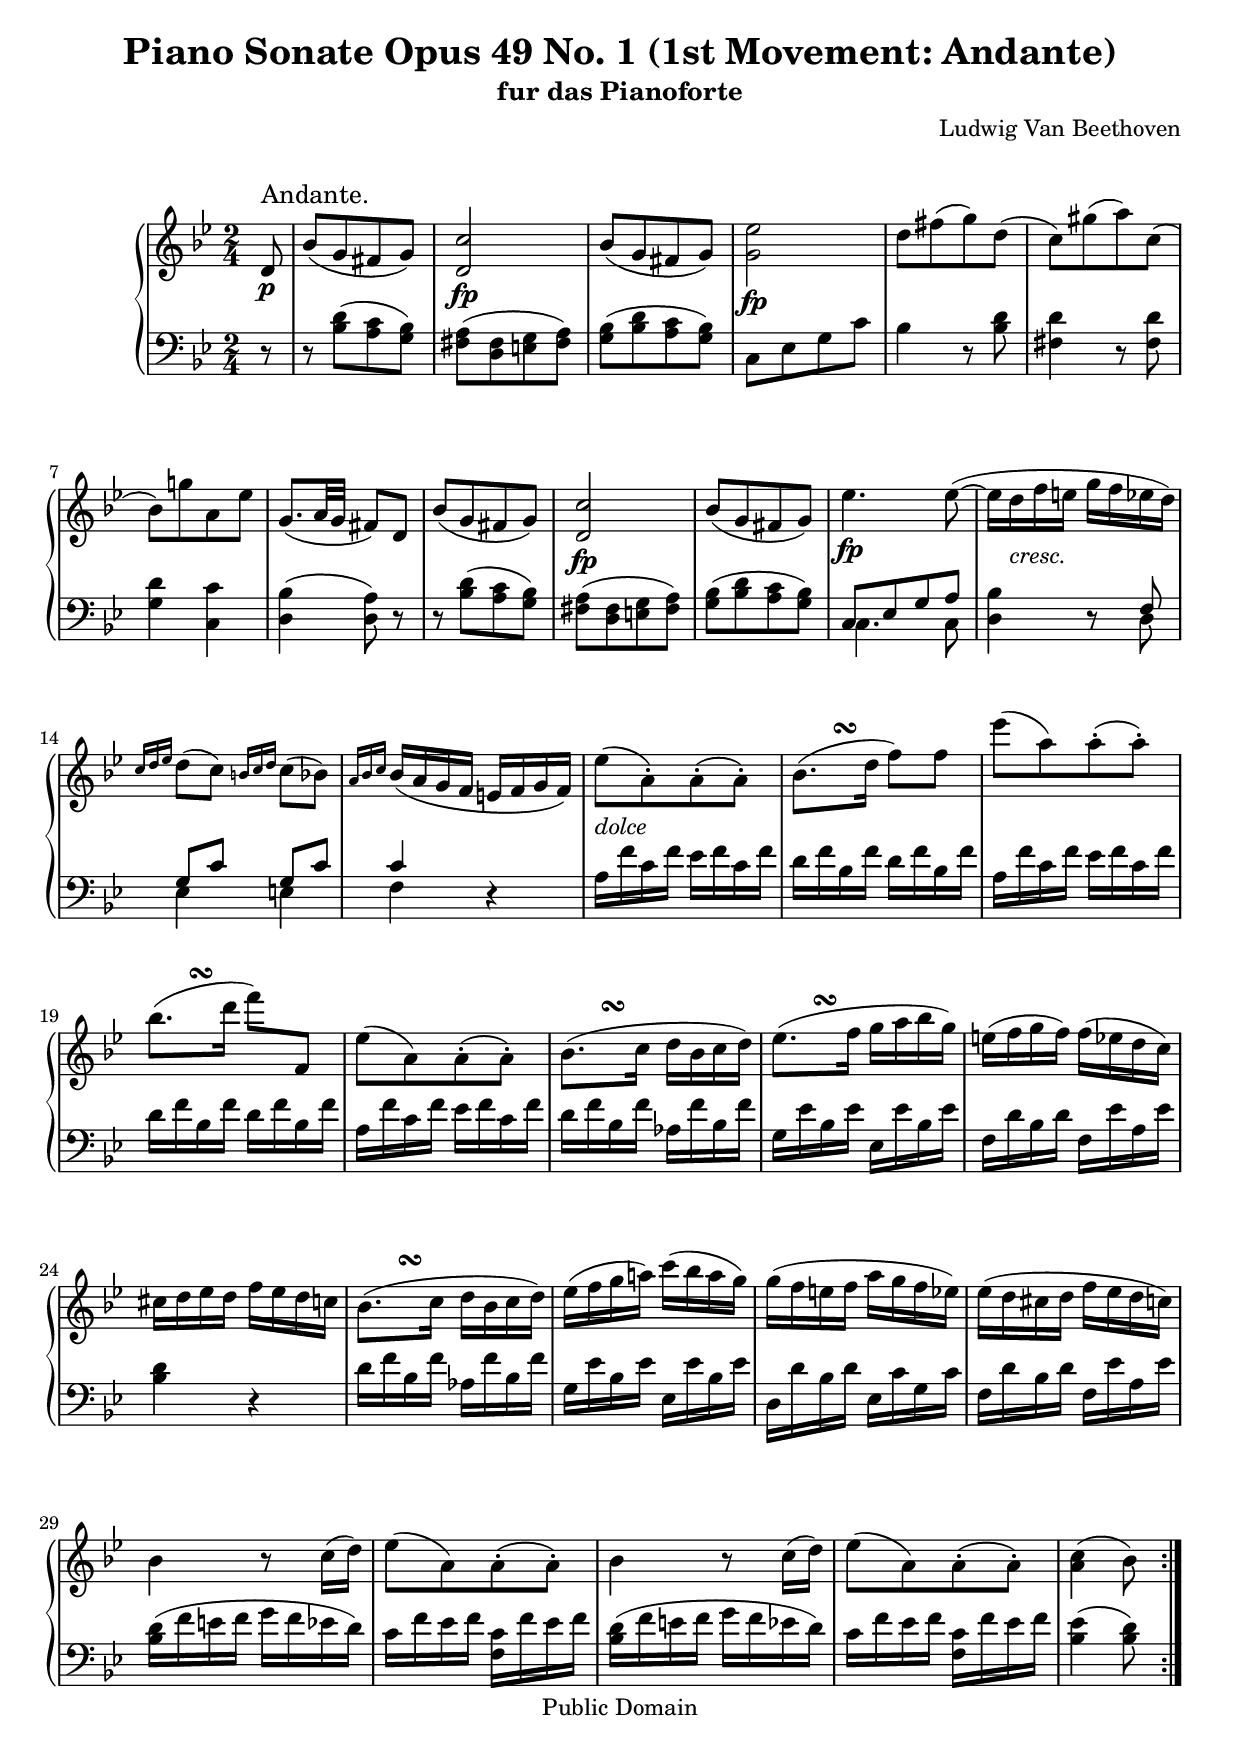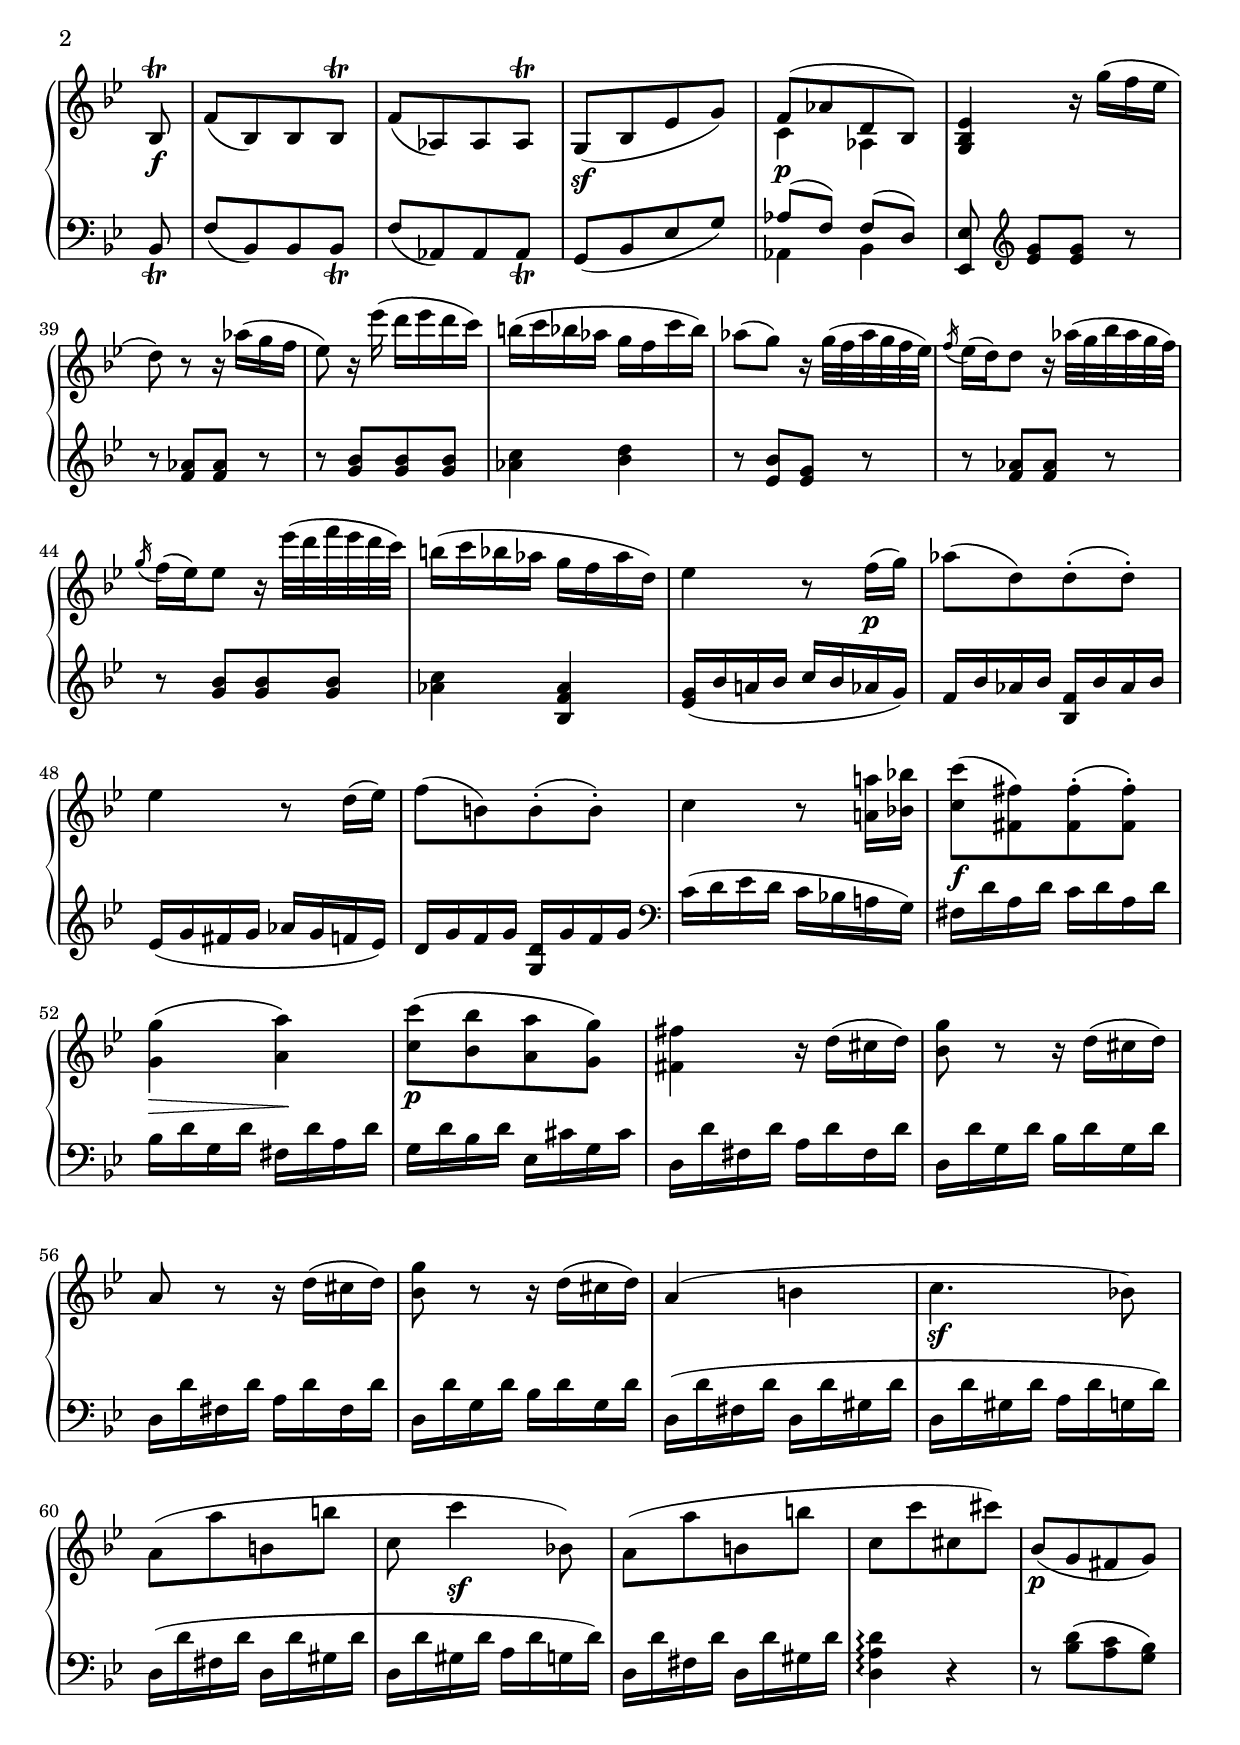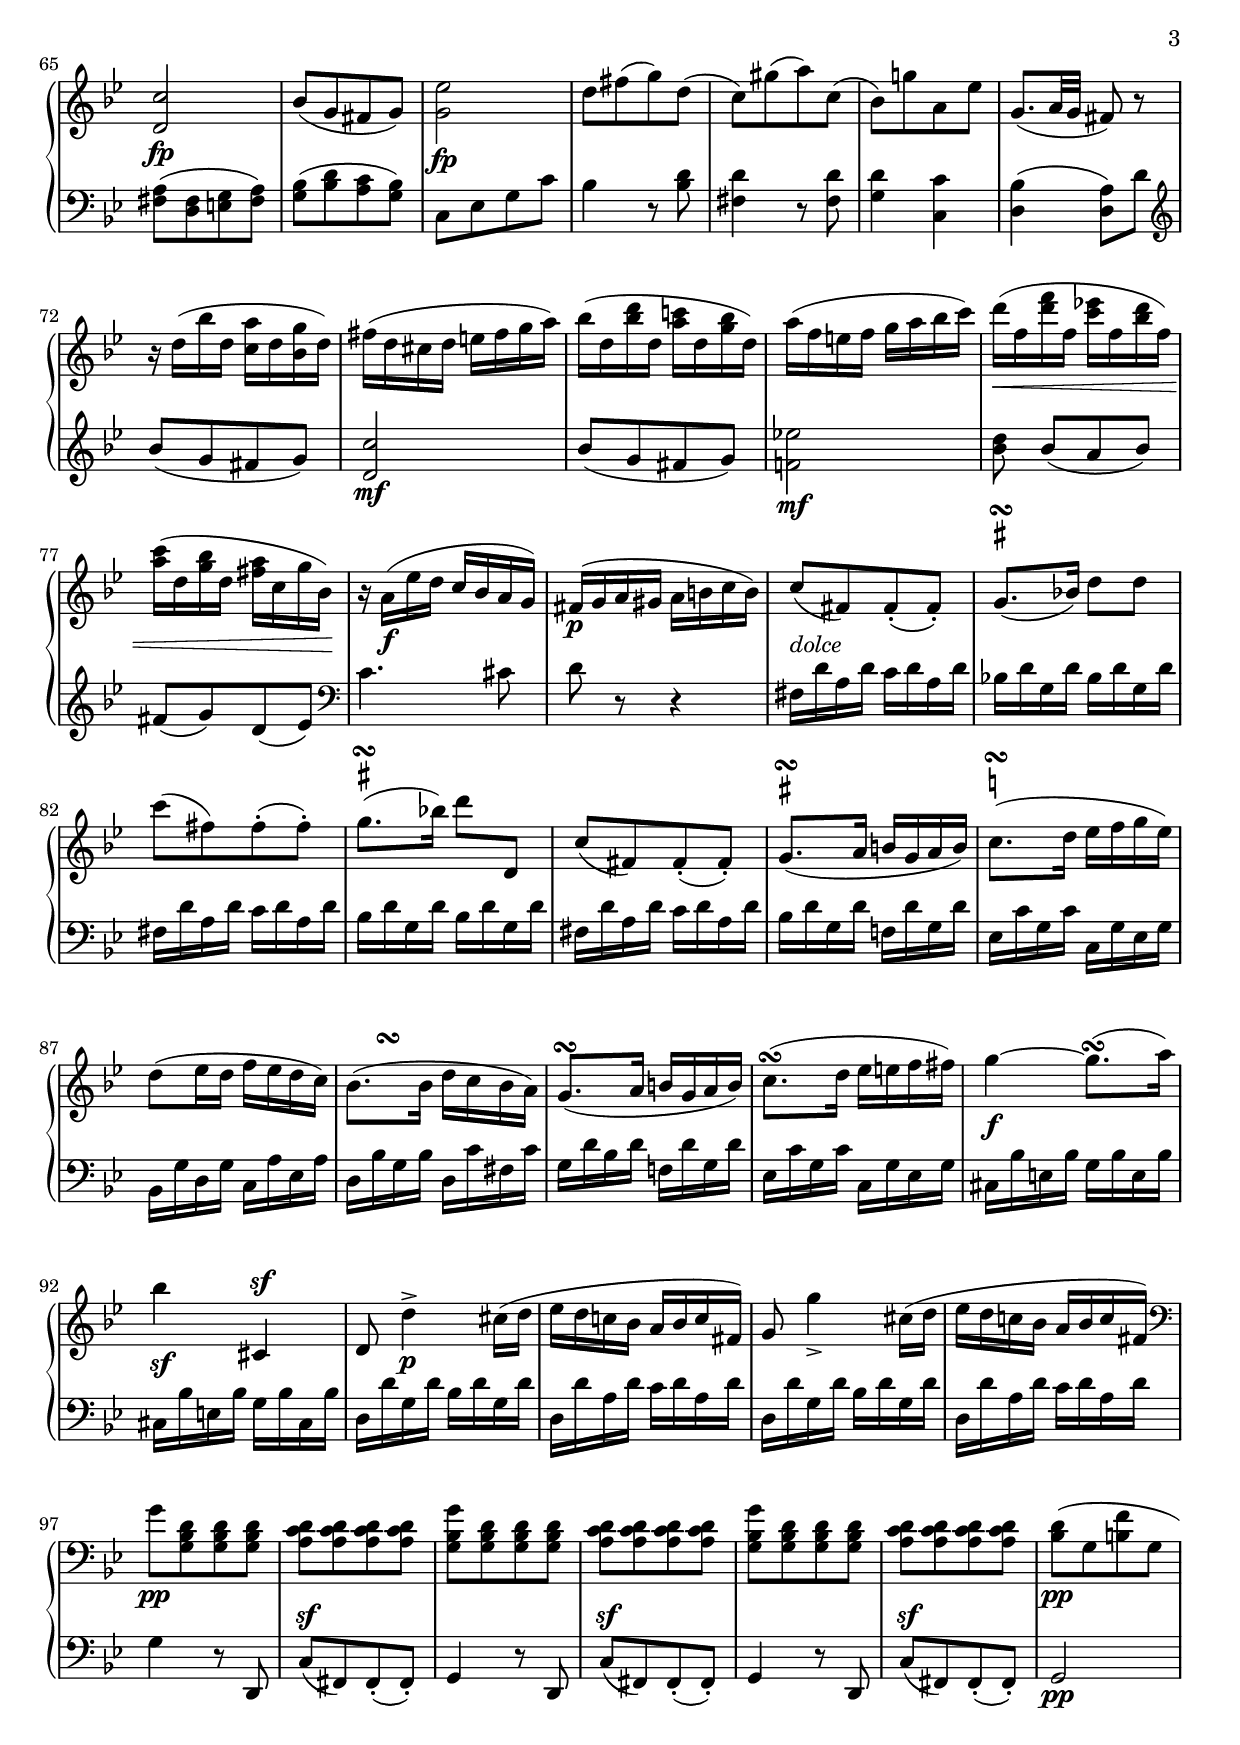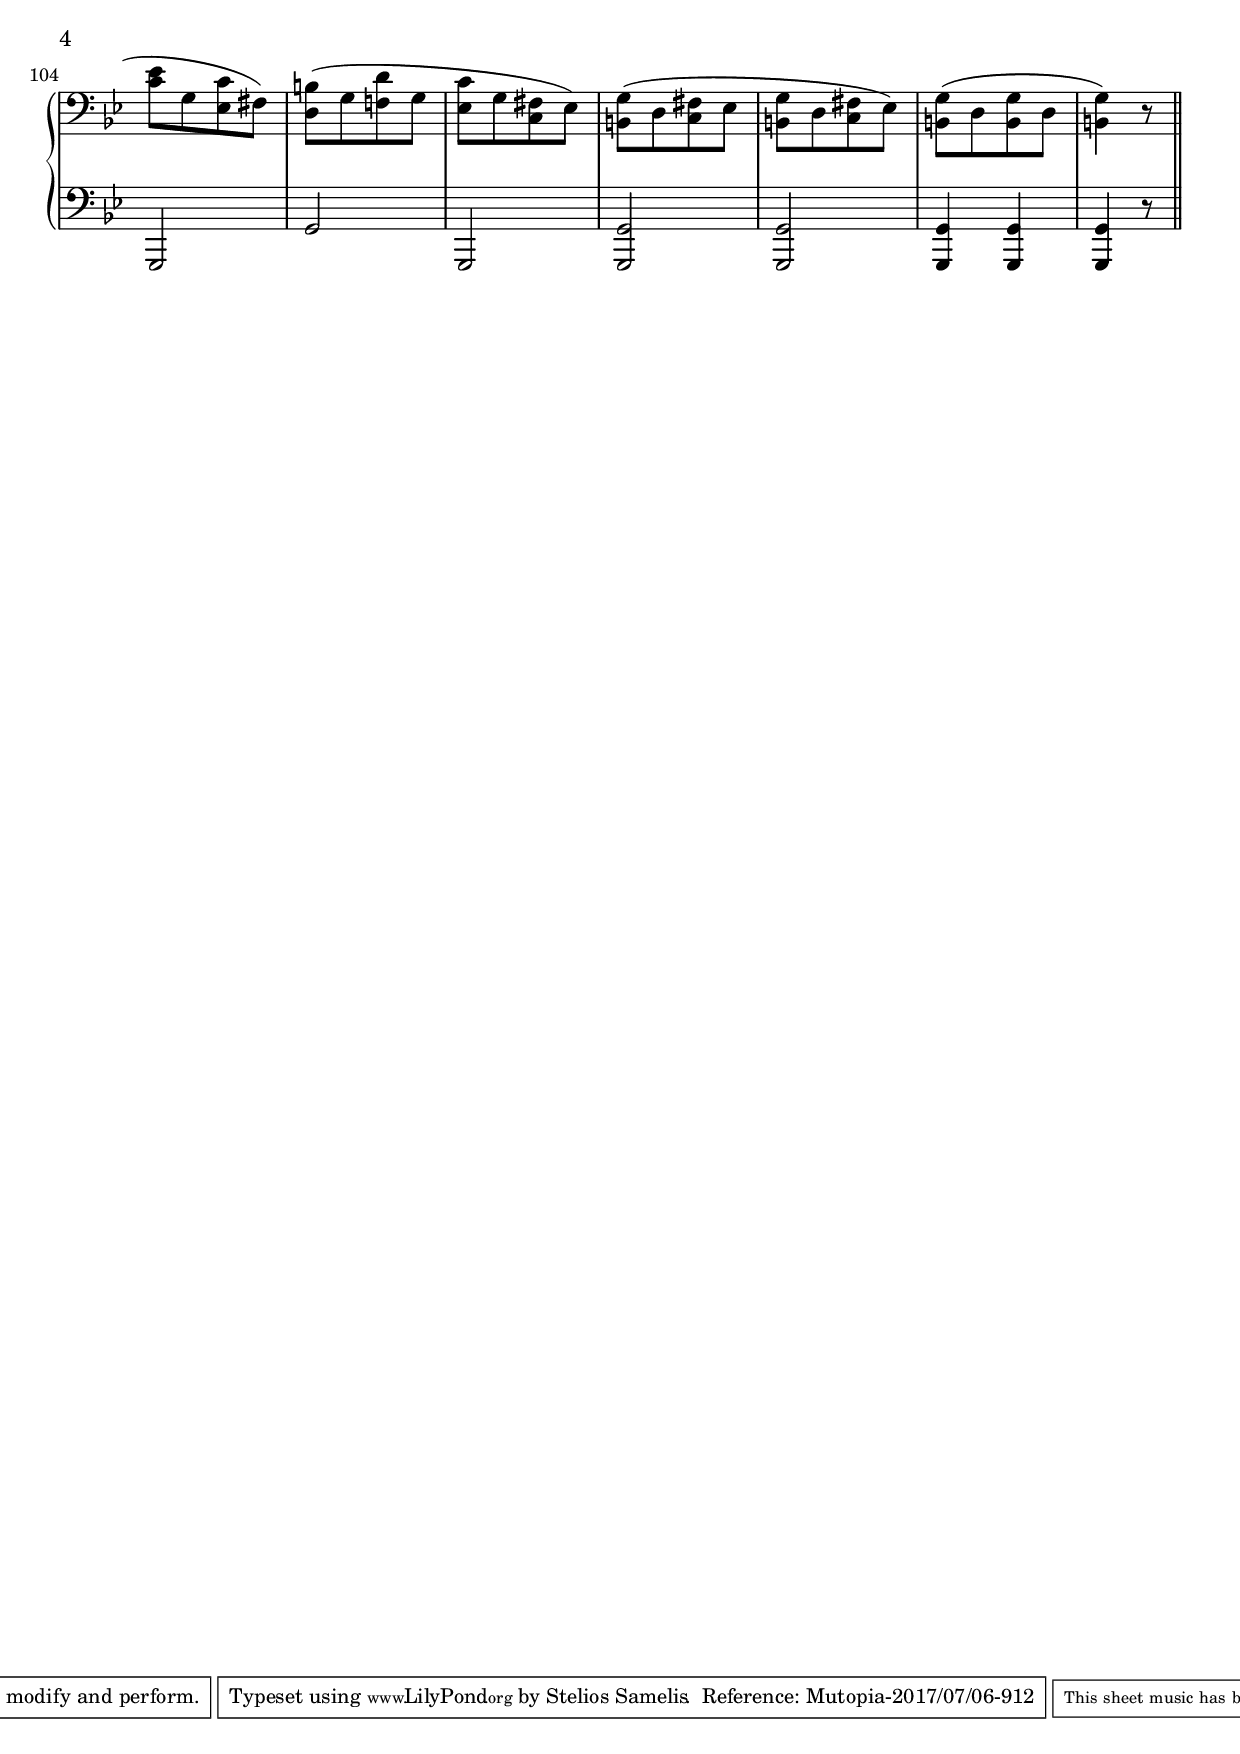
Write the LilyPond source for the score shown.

\version "2.10.33"

 \header {
  title = "Piano Sonate Opus 49 No. 1 (1st Movement: Andante)"
  subtitle = "fur das Pianoforte"
  composer = "Ludwig Van Beethoven"
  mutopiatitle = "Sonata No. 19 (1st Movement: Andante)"
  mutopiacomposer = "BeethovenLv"
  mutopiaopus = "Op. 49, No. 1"
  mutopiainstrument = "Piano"
  date = "1796-1798"
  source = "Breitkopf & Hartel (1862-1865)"
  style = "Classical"
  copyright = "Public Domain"
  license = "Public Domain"
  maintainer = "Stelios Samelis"

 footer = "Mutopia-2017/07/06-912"
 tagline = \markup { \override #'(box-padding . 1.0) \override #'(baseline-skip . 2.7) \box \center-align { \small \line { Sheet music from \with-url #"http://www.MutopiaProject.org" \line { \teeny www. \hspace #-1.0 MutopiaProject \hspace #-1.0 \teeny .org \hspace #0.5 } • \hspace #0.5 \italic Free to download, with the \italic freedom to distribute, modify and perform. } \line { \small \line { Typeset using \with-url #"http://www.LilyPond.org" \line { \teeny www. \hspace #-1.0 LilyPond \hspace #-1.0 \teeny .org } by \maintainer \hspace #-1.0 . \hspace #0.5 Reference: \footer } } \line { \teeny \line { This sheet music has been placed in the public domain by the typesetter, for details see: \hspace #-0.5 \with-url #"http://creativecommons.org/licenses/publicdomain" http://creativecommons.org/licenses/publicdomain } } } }
}

\score {

 \new GrandStaff
 <<
 \new Staff = "up" {
 \clef treble
 \key g \minor
 \time 2/4
 \override Score.MetronomeMark #'transparent = ##t
 \tempo 4 = 98
 \override TextScript #'padding = #2.0
 \repeat volta 2 { \partial 8 d'8\p^\markup { \large "Andante." } bes'8([ g' fis' g']) <d' c''>2\fp
 bes'8([ g' fis' g']) <g' ees''>2\fp d''8[ fis''( g'') d'']( c'')[ gis''( a'') c'']( bes')[ g''! a' ees''] g'8.([ a'32 g'] fis'8) d'
 bes'8([ g' fis' g']) <d' c''>2\fp bes'8([ g' fis' g']) ees''4.\fp
 ees''8(~ ees''16 d''_\markup { \italic "cresc." } f'' e'' g'' f'' ees'' d'')
 \grace { c''16[ d'' ees''] } d''8( c'') \grace { b'16[ c'' d''] } c''8( bes') \grace { a'16[ bes' c''] } bes'16( a' g' f' e' f' g' f')
 ees''8_\markup { \italic "dolce" }[( a'\staccato) a'\staccato( a'\staccato)]
 bes'8.^\markup { \translate #(cons 5 1) { \musicglyph #"scripts.turn" } }( d''16 f''8) f''8
 ees'''8[( a'') a''\staccato( a''\staccato)]
 bes''8.^\markup { \translate #(cons 5 1) { \musicglyph #"scripts.turn" } }( d'''16 f'''8) f'8
 ees''8[( a') a'\staccato( a'\staccato)]
 bes'8.^\markup { \translate #(cons 5 1) { \musicglyph #"scripts.turn" } }( c''16 d''16[ bes' c'' d''])
 ees''8.^\markup { \translate #(cons 5 1) { \musicglyph #"scripts.turn" } }( f''16 g''16[ a'' bes'' g''])
 e''16( f'' g'' f'') f''( ees'' d'' c'') cis'' d'' ees'' d'' f'' ees'' d'' c''
 bes'8.^\markup { \translate #(cons 5 1) { \musicglyph #"scripts.turn" } }( c''16 d''16[ bes' c'' d''])
 ees''16( f'' g'' a''!) c'''( bes'' a'' g'') g''( f'' e'' f'' a'' g'' f'' ees'') ees''( d'' cis'' d'' f'' ees'' d'' c'')
 bes'4 r8 c''16( d'') ees''8[( a') a'\staccato( a'\staccato)]
 bes'4 r8 c''16( d'') ees''8[( a') a'\staccato( a'\staccato)] <a' c''>4( bes'8) }
 \break
 bes8^\trill\f f'8[( bes) bes bes^\trill] f'[( aes) aes aes^\trill] g8\sf([ bes ees' g']) << { f'8([ aes' d' bes]) } \\ { c'4\p aes } >>
 <g bes ees'>4 r16 g''( f'' ees''] d''8) r8 r16 aes''16( g'' f'' ees''8) r16 ees'''16( d''' ees''' d''' c''')
 b''16( c''' bes'' aes'' g'' f'' c''' bes'') aes''8( g'') r16 g''32([ f'' aes'' g'' f'' ees''])
 \acciaccatura f''16 ees''16( d'') d''8 r16 aes''32([ g'' bes'' aes'' g'' f''])
 \acciaccatura g''16 f''16( ees'') ees''8 r16 ees'''32([ d''' f''' ees''' d''' c''']) b''16( c''' bes'' aes'' g'' f'' aes'' d'')
 ees''4 r8 f''16\p( g'') aes''8[( d'') d''\staccato( d''\staccato)] ees''4 r8 d''16( ees'') f''8[( b') b'\staccato( b'\staccato)]
 c''4 r8 <a'! a''!>16 <bes'! bes''!> <c'' c'''>8\f[( <fis' fis''>) <fis' fis''>\staccato( <fis' fis''>\staccato)]
 <g' g''>4\>( <a' a''>4\!) <c'' c'''>8\p([ <bes' bes''> <a' a''> <g' g''>]) <fis' fis''>4 r16 d''16( cis'' d'')
 <bes' g''>8 r r16 d''( cis'' d'') a'8 r r16 d''( cis'' d'') <bes' g''>8 r r16 d''( cis'' d'') a'4( b' c''4.\sf bes'!8)
 a'8([ a'' b' b''] c'' c'''4\sf bes'!8) a'8([ a'' b' b''] c''[ c''' cis'' cis''']) bes'8\p([ g' fis' g']) <d' c''>2\fp
 bes'8([ g' fis' g']) <g' ees''>2\fp d''8[ fis''( g'') d'']( c'')[ gis''( a'') c'']( bes')[ g''! a' ees''] g'8.([ a'32 g'] fis'8) r8
 r16 d''( bes'' d'' <c'' a''> d'' <bes' g''> d'') fis''( d'' cis'' d'' e'' fis'' g'' a'') bes''( d'' <bes'' d'''> d'' <a'' c'''!> d'' <g'' bes''> d'')
 a''16( f'' e'' f'' g'' a'' bes'' c''') d'''\<( f'' <d''' f'''> f'' <c''' ees'''!> f'' <bes'' d'''> f'')
 <a'' c'''>16( d'' <g'' bes''> d'' <fis'' a''> c'' g'' bes'\!) r16 a'16\f( ees'' d'' c'' bes' a' g') fis'\p( g' a' gis' a' b' c'' b')
 c''8_\markup { \italic "dolce" }[( fis') fis'\staccato( fis'\staccato)]
 \once \override TextScript #'script-priority = #-100 g'8.^\turn^\markup { \sharp }( bes'!16) d''8 d''
 c'''8[( fis'') fis''\staccato( fis''\staccato)]
 \once \override TextScript #'script-priority = #-100 g''8.^\turn^\markup { \sharp }( bes''!16) d'''8 d'
 c''8[( fis') fis'\staccato( fis'\staccato)]
 \once \override TextScript #'script-priority = #-100 g'8.^\turn^\markup { \sharp }( a'16 b'16 g' a' b')
 \once \override TextScript #'script-priority = #-100 c''8.^\turn^\markup { \natural }( d''16 ees''16 f'' g'' ees'')
 d''8( ees''16 d'' f'' ees'' d'' c'') bes'8.^\markup { \translate #(cons 4 1) { \musicglyph #"scripts.turn" } }( bes'16 d'' c'' bes' a')
 g'8.^\turn( a'16 b'16 g' a' b') c''8.^\turn( d''16 ees''16 e'' f'' fis'')
 g''4\f~ g''8.^\turn( a''16) bes''4\sf cis'4^\sf d'8 d''4\p^\accent cis''16( d'' ees'' d'' c''! bes' a' bes' c'' fis')
 g'8 g''4_\accent cis''16( d'' ees'' d'' c''! bes' a' bes' c'' fis')
 \clef bass g'8\pp[ <g bes d'> <g bes d'> <g bes d'>] <a c' d'>[ <a c' d'> <a c' d'> <a c' d'>]
 <g bes g'>[ <g bes d'> <g bes d'> <g bes d'>] <a c' d'>[ <a c' d'> <a c' d'> <a c' d'>]
 <g bes g'>[ <g bes d'> <g bes d'> <g bes d'>] <a c' d'>[ <a c' d'> <a c' d'> <a c' d'>]
 <bes d'>8\pp([ g <b f'> g] <c' ees'>[ g <ees c'> fis]) <d b>([ g <f! d'> g] <ees c'>[ g <c fis> ees])
 <b, g>([ d <c fis> ees] <b, g>[ d <c fis> ees]) <b, g>([ d <b, g> d] <b, g>4) r8 \bar "||"
}

 \new Staff = "down" {
 \clef bass
 \key g \minor
 \time 2/4
 \repeat volta 2 { \partial 8 r8 r8 <bes d'>([ <a c'> <g bes>]) <fis a>([ <d fis> <e g> <fis a>])
 <g bes>([ <bes d'> <a c'> <g bes>]) c8[ ees g c'] bes4 r8 <bes d'> <fis d'>4 r8 <fis d'> <g d'>4 <c c'> <d bes>4( <d a>8) r8
 r8 <bes d'>8([ <a c'> <g bes>]) <fis a>([ <d fis> <e g> <fis a>]) <g bes>([ <bes d'> <a c'> <g bes>])
 << { c8[ ees g a] } \\ { c4. c8 } >> <d bes>4 r8 << { f8 g8[ c'] g[ c'] c'4 } \\ { d8 ees4 e f } >> r4
 a16 f' c' f' ees' f' c' f' d' f' bes f' d' f' bes f' a f' c' f' ees' f' c' f' d'16 f' bes f' d' f' bes f' a f' c' f' ees' f' c' f'
 d' f' bes f' aes f' bes f' g ees' bes ees' ees ees' bes ees' f d' bes d' f ees' a ees'
 <bes d'>4 r d'16 f' bes f' aes f' bes f' g ees' bes ees' ees ees' bes ees' d d' bes d' ees c' g c' f d' bes d' f ees' a ees'
 <bes d'>16( f' e' f' g' f' ees' d') c' f' ees' f' <f c'> f' ees' f' <bes d'>( f' e' f' g' f' ees' d')
 c'16 f' ees' f' <f c'> f' ees' f' <bes ees'>4( <bes d'>8) }
 \break
 bes,8_\trill f8[( bes,) bes, bes,_\trill] f8[( aes,) aes, aes,_\trill] g,8([ bes, ees g)] << { aes8( f) f( d) } \\ { aes,4 bes,4 } >>
 <ees, ees>8 \clef treble <ees' g'>8[ <ees' g'>] r r8 <f' aes'>[ <f' aes'>] r r8 <g' bes'>[ <g' bes'> <g' bes'>]
 <aes' c''>4 <bes' d''> r8 <ees' bes'>8[ <ees' g'>] r8 r8 <f' aes'>[ <f' aes'>] r r8 <g' bes'>[ <g' bes'> <g' bes'>]
 <aes' c''>4 <bes f' aes'> <ees' g'>16( bes' a'! bes' c'' bes' aes' g') f' bes' aes' bes' <bes f'> bes' aes' bes'
 ees'16( g' fis' g' aes' g' f' ees') d' g' f' g' <g d'> g' f' g'
 \clef bass c'16( d' ees' d' c' bes! a! g) fis d' a d' c' d' a d' bes d' g d' fis d' a d' g d' bes d' ees cis' g cis' d d' fis d' a d' fis d'
 d16 d' g d' bes d' g d' d d' fis d' a d' fis d' d d' g d' bes d' g d' d( d' fis d' d d' gis d' d d' gis d' a d' g d')
 d16( d' fis d' d d' gis d' d d' gis d' a d' g d') d d' fis d' d d' gis d' <d a d'>4\arpeggio r4
 r8 <bes d'>([ <a c'> <g bes>]) <fis a>([ <d fis> <e g> <fis a>])
 <g bes>([ <bes d'> <a c'> <g bes>]) c8[ ees g c'] bes4 r8 <bes d'> <fis d'>4 r8 <fis d'> <g d'>4 <c c'> <d bes>4( <d a>8) d'8
 \clef treble bes'8([ g' fis' g']) <d' c''>2\mf bes'8([ g' fis' g']) <f'! ees''!>2\mf <bes' d''>8 bes'8([ a' bes'])
 fis'8[( g') d'( ees')] \clef bass c'4. cis'8 d'8 r8 r4 fis16 d' a d' c' d' a d' bes! d' g d' bes d' g d'
 fis16 d' a d' c' d' a d' bes d' g d' bes d' g d' fis d' a d' c' d' a d' bes d' g d' f! d' g d' ees c' g c' c g ees g
 bes,16 g d g c a ees a d bes g bes d c' fis c' g d' bes d' f! d' g d' ees c' g c' c g ees g cis bes e bes g bes e bes
 cis16 bes e bes g bes cis bes d d' g d' bes d' g d' d d' a d' c' d' a d' d d' g d' bes d' g d' d d' a d' c' d' a d'
 g4 r8 d,8 c8^\sf[( fis,) fis,\staccato( fis,\staccato)] g,4 r8 d,8 c8^\sf[( fis,) fis,\staccato( fis,\staccato)]
 g,4 r8 d,8 c8^\sf[( fis,) fis,\staccato( fis,\staccato)] g,2\pp g,, g, g,, <g,, g,> <g,, g,> <g,, g,>4 <g,, g,> <g,, g,> r8 \bar "||"
}
>>

 \layout { }

 \midi { }

}
